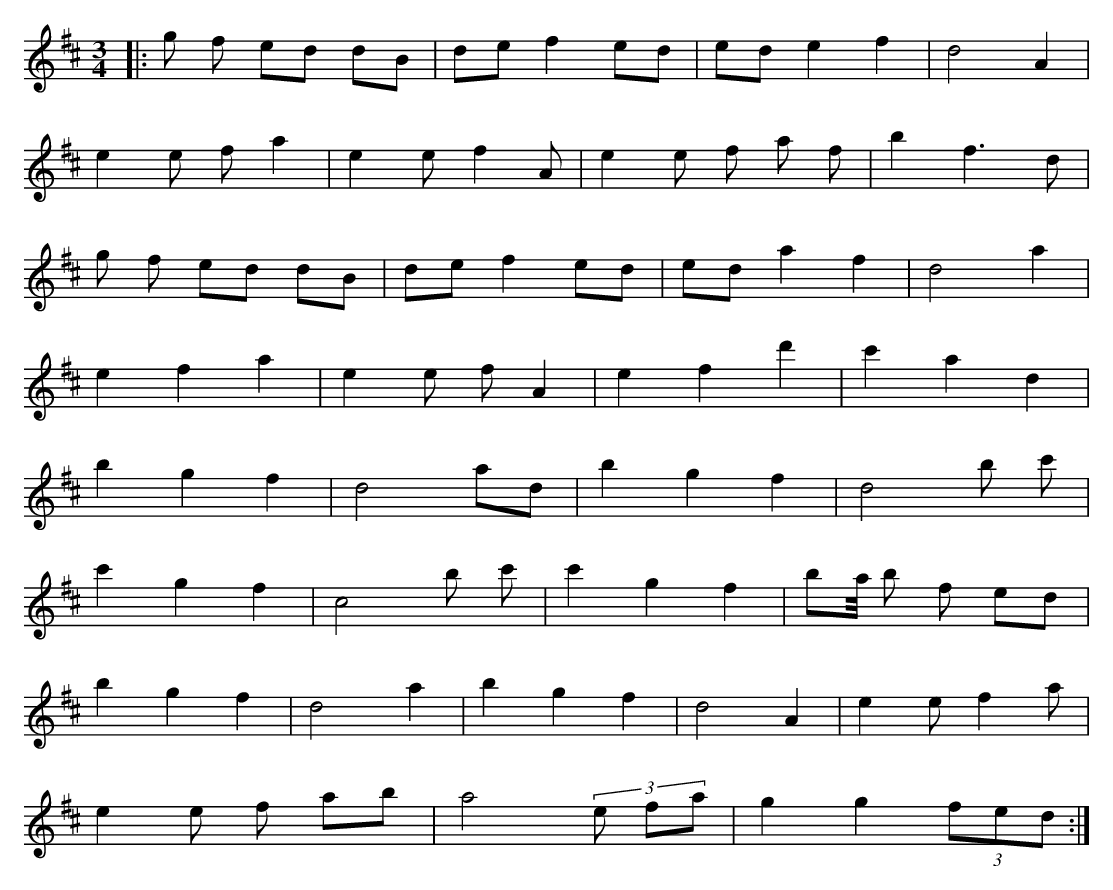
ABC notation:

X:1
M:3/4
K:D
|:g f ed dB|de f2 ed|ed e2 f2|d4 A2|
e2 e f a2|e2 e f2A|e2 e f a f|b2 f3d|
g f ed dB|de f2 ed|ed a2 f2|d4 a2|
e2 f2 a2|e2 e f A2|e2 f2 d'2|c'2 a2 d2|
b2 g2 f2|d4 ad|b2 g2 f2|d4 b c'|
c'2 g2 f2|c4 b c'|c'2 g2 f2|b1a/4 b f ed|
b2 g2 f2|d4 a2|b2 g2 f2|d4 A2|e2 e f2a|
e2 e f ab|a4 (3e fa|g2 g2 (3 fed:|
